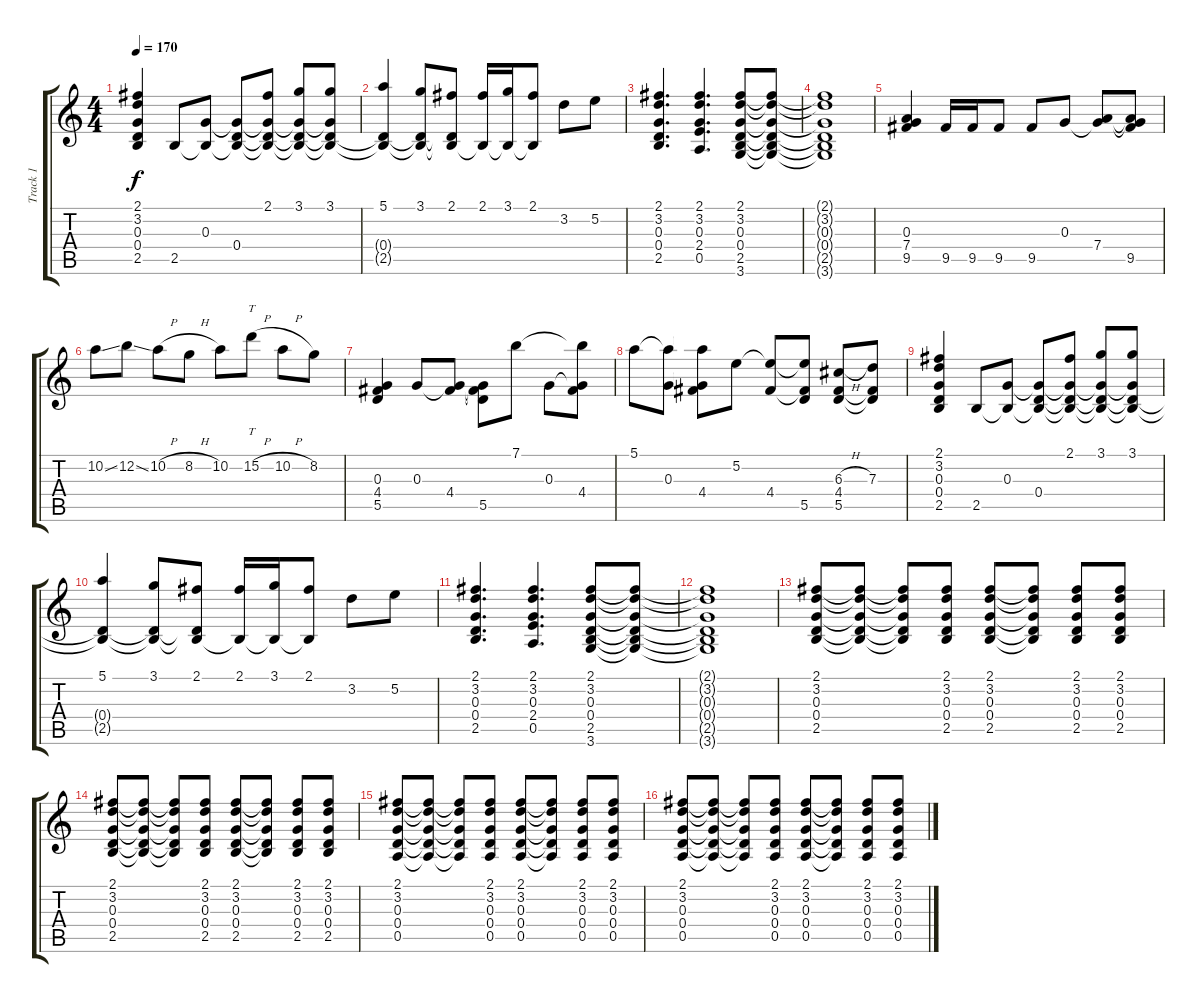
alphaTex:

\track ("Track 1" "Track 1") {instrument overdrivenguitar}
\staff {score tabs}
\tuning (E4 B3 G3 D3 A2 E2) {hide}
\ts (4 4)
\tempo 170
\clef g2
\ks c
(2.1 3.2 0.3 0.4 2.5).4{dy f} 2.5.8 (0.3 2.5{t}).8 (0.3{t} 0.4 2.5{t}).8 (2.1 0.3{t} 0.4{t} 2.5{t}).8 (3.1 0.3{t} 0.4{t} 2.5{t}).8 (3.1 0.3{t} 0.4{t} 2.5{t}).8 |
(5.1 0.4{t} 2.5{t}).4 (3.1 0.4{t} 2.5{t}).8 (2.1 0.4{t} 2.5{t}).8 (2.1 2.5{t}).16 (3.1 2.5{t}).16 (2.1 2.5{t}).8 3.2.8 5.2.8 |
(2.1 3.2 0.3 0.4 2.5).4{d} (2.1 3.2 0.3 2.4 0.5).4{d} (2.1 3.2 0.3 0.4 2.5 3.6).8 (2.1{t} 3.2{t} 0.3{t} 0.4{t} 2.5{t} 3.6{t}).8 |
(2.1{t} 3.2{t} 0.3{t} 0.4{t} 2.5{t} 3.6{t}).1 |
(0.3 7.4 9.5).4 9.5.16 9.5.16 9.5.8 9.5.8 0.3.8 (0.3{t} 7.4).8 (0.3{t} 7.4{t} 9.5).8 |
10.2{ss}.8 12.2{ss}.8 10.2{h}.8 8.2{h}.8 10.2.8 15.2{h}.8{tt} 10.2{h}.8 8.2.8 |
(0.3 4.4 5.5).4 0.3.8 (0.3{t} 4.4).8 (0.3{t} 4.4{t} 5.5).8 7.1.8 0.3.8 (7.1{t} 0.3{t} 4.4).8 |
5.1.8 (5.1{t} 0.3).8 (5.1{t} 0.3{t} 4.4).8 5.2.8 (5.2{t} 4.4).8 (5.2{t} 4.4{t} 5.5).8 (6.3{h} 4.4 5.5).8 (7.3 4.4{t} 5.5{t}).8 |
(2.1 3.2 0.3 0.4 2.5).4 2.5.8 (0.3 2.5{t}).8 (0.3{t} 0.4 2.5{t}).8 (2.1 0.3{t} 0.4{t} 2.5{t}).8 (3.1 0.3{t} 0.4{t} 2.5{t}).8 (3.1 0.3{t} 0.4{t} 2.5{t}).8 |
(5.1 0.4{t} 2.5{t}).4 (3.1 0.4{t} 2.5{t}).8 (2.1 0.4{t} 2.5{t}).8 (2.1 2.5{t}).16 (3.1 2.5{t}).16 (2.1 2.5{t}).8 3.2.8 5.2.8 |
(2.1 3.2 0.3 0.4 2.5).4{d} (2.1 3.2 0.3 2.4 0.5).4{d} (2.1 3.2 0.3 0.4 2.5 3.6).8 (2.1{t} 3.2{t} 0.3{t} 0.4{t} 2.5{t} 3.6{t}).8 |
(2.1{t} 3.2{t} 0.3{t} 0.4{t} 2.5{t} 3.6{t}).1 |
(2.1 3.2 0.3 0.4 2.5).8 (2.1{t} 3.2{t} 0.3{t} 0.4{t} 2.5{t}).8 (2.1{t} 3.2{t} 0.3{t} 0.4{t} 2.5{t}).8 (2.1 3.2 0.3 0.4 2.5).8 (2.1 3.2 0.3 0.4 2.5).8 (2.1{t} 3.2{t} 0.3{t} 0.4{t} 2.5{t}).8 (2.1 3.2 0.3 0.4 2.5).8 (2.1 3.2 0.3 0.4 2.5).8 |
(2.1 3.2 0.3 0.4 2.5).8 (2.1{t} 3.2{t} 0.3{t} 0.4{t} 2.5{t}).8 (2.1{t} 3.2{t} 0.3{t} 0.4{t} 2.5{t}).8 (2.1 3.2 0.3 0.4 2.5).8 (2.1 3.2 0.3 0.4 2.5).8 (2.1{t} 3.2{t} 0.3{t} 0.4{t} 2.5{t}).8 (2.1 3.2 0.3 0.4 2.5).8 (2.1 3.2 0.3 0.4 2.5).8 |
(2.1 3.2 0.3 0.4 0.5).8 (2.1{t} 3.2{t} 0.3{t} 0.4{t} 0.5{t}).8 (2.1{t} 3.2{t} 0.3{t} 0.4{t} 0.5{t}).8 (2.1 3.2 0.3 0.4 0.5).8 (2.1 3.2 0.3 0.4 0.5).8 (2.1{t} 3.2{t} 0.3{t} 0.4{t} 0.5{t}).8 (2.1 3.2 0.3 0.4 0.5).8 (2.1 3.2 0.3 0.4 0.5).8 |
(2.1 3.2 0.3 0.4 0.5).8 (2.1{t} 3.2{t} 0.3{t} 0.4{t} 0.5{t}).8 (2.1{t} 3.2{t} 0.3{t} 0.4{t} 0.5{t}).8 (2.1 3.2 0.3 0.4 0.5).8 (2.1 3.2 0.3 0.4 0.5).8 (2.1{t} 3.2{t} 0.3{t} 0.4{t} 0.5{t}).8 (2.1 3.2 0.3 0.4 0.5).8 (2.1 3.2 0.3 0.4 0.5).8
